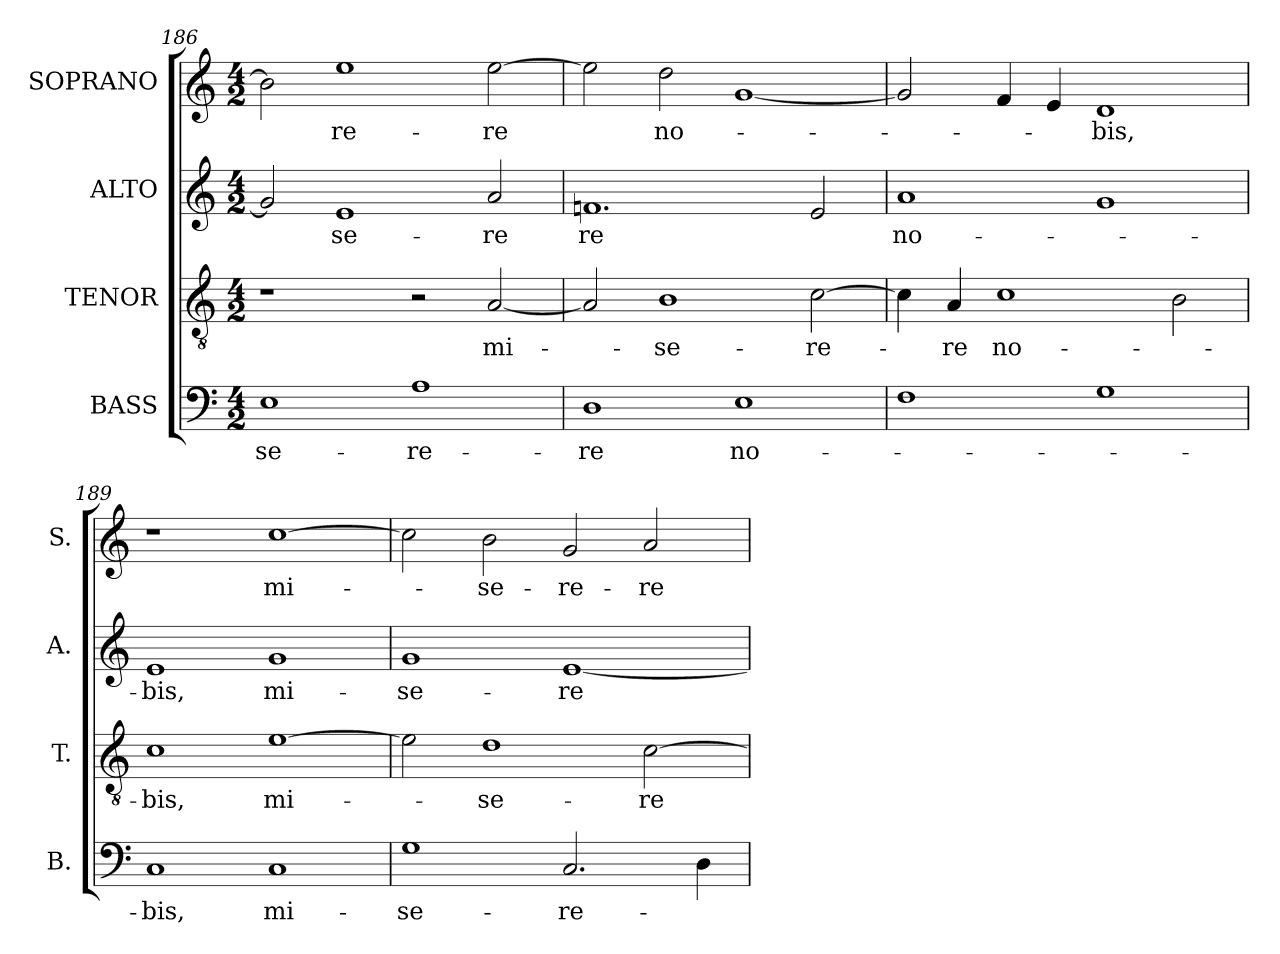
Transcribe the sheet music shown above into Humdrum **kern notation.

**kern	**text	**kern	**text	**kern	**text	**kern	**text
*part4	*part4	*part3	*part3	*part2	*part2	*part1	*part1
*staff4	*staff4	*staff3	*staff3	*staff2	*staff2	*staff1	*staff1
*I"BASS	*	*I"TENOR	*	*I"ALTO	*	*I"SOPRANO	*
*I'B.	*	*I'T.	*	*I'A.	*	*I'S.	*
!!LO:LB:g=z
*clefF4	*	*clefGv2	*	*clefG2	*	*clefG2	*
*	*	*ITrd7c12	*	*	*	*	*
*k[]	*	*k[]	*	*k[]	*	*k[]	*
*C:	*	*C:	*	*C:	*	*C:	*
*M4/2	*	*M4/2	*	*M4/2	*	*M4/2	*
=186	=186	=186	=186	=186	=186	=186	=186
!	!LO:LY:b:color=#000000	!	!	!	!	!	!
1Ei	-se-	1r	.	2gi/]	.	2bi\]	.
!	!	!	!	!	!LO:LY:b:color=#000000	!	!
!	!	!	!	!	!	!	!LO:LY:b:color=#000000
.	.	.	.	1ei	-se-	1eei	-re-
!	!LO:LY:b:color=#000000	!	!	!	!	!	!
1Ai	-re-	2r	.	.	.	.	.
!	!	!	!LO:LY:b:color=#000000	!	!	!	!
!	!	!	!	!	!LO:LY:b:color=#000000	!	!
!	!	!	!	!	!	!	!LO:LY:b:color=#000000
.	.	[2AAi/	mi-	2ai/	-re	[2eei\	-re
=187	=187	=187	=187	=187	=187	=187	=187
!	!LO:LY:b:color=#000000	!	!	!	!	!	!
!	!	!	!	!	!LO:LY:b:color=#000000	!	!
1Di	-re	2AAi/]	.	1.fni	re	2eei\]	.
!	!	!	!LO:LY:b:color=#000000	!	!	!	!
!	!	!	!	!	!	!	!LO:LY:b:color=#000000
.	.	1BBi	-se-	.	.	2ddi\	no-
!	!LO:LY:b:color=#000000	!	!	!	!	!	!
1Ei	no-	.	.	.	.	[1gi	.
!	!	!	!LO:LY:b:color=#000000	!	!	!	!
.	.	[2Ci\	-re-	2ei/	.	.	.
=188	=188	=188	=188	=188	=188	=188	=188
!	!	!	!	!	!LO:LY:b:color=#000000	!	!
1Fi	.	4Ci\]	.	1ai	no-	2gi/]	.
!	!	!	!LO:LY:b:color=#000000	!	!	!	!
.	.	4AAi/	-re	.	.	.	.
!	!	!	!LO:LY:b:color=#000000	!	!	!	!
.	.	1Ci	no-	.	.	4fi/	.
.	.	.	.	.	.	4ei/	.
!	!	!	!	!	!	!	!LO:LY:b:color=#000000
1Gi	.	.	.	1gi	.	1di	-bis,
.	.	2BBi\	.	.	.	.	.
=189	=189	=189	=189	=189	=189	=189	=189
!	!LO:LY:b:color=#000000	!	!	!	!	!	!
!	!	!	!LO:LY:b:color=#000000	!	!	!	!
!	!	!	!	!	!LO:LY:b:color=#000000	!	!
1Ci	-bis,	1Ci	-bis,	1ei	-bis,	1r	.
!	!LO:LY:b:color=#000000	!	!	!	!	!	!
!	!	!	!LO:LY:b:color=#000000	!	!	!	!
!	!	!	!	!	!LO:LY:b:color=#000000	!	!
!	!	!	!	!	!	!	!LO:LY:b:color=#000000
1Ci	mi-	[1Ei	mi-	1gi	mi-	[1cci	mi-
=190	=190	=190	=190	=190	=190	=190	=190
!	!LO:LY:b:color=#000000	!	!	!	!	!	!
!	!	!	!	!	!LO:LY:b:color=#000000	!	!
1Gi	-se-	2Ei\]	.	1gi	-se-	2cci\]	.
!	!	!	!LO:LY:b:color=#000000	!	!	!	!
!	!	!	!	!	!	!	!LO:LY:b:color=#000000
.	.	1Di	-se-	.	.	2bi\	-se-
!	!LO:LY:b:color=#000000	!	!	!	!	!	!
!	!	!	!	!	!LO:LY:b:color=#000000	!	!
!	!	!	!	!	!	!	!LO:LY:b:color=#000000
2.Ci/	-re-	.	.	[1ei	-re-	2gi/	-re-
!	!	!	!LO:LY:b:color=#000000	!	!	!	!
!	!	!	!	!	!	!	!LO:LY:b:color=#000000
.	.	[2Ci\	-re-	.	.	2ai/	-re
4Di\	.	.	.	.	.	.	.
=	=	=	=	=	=	=	=
*-	*-	*-	*-	*-	*-	*-	*-
